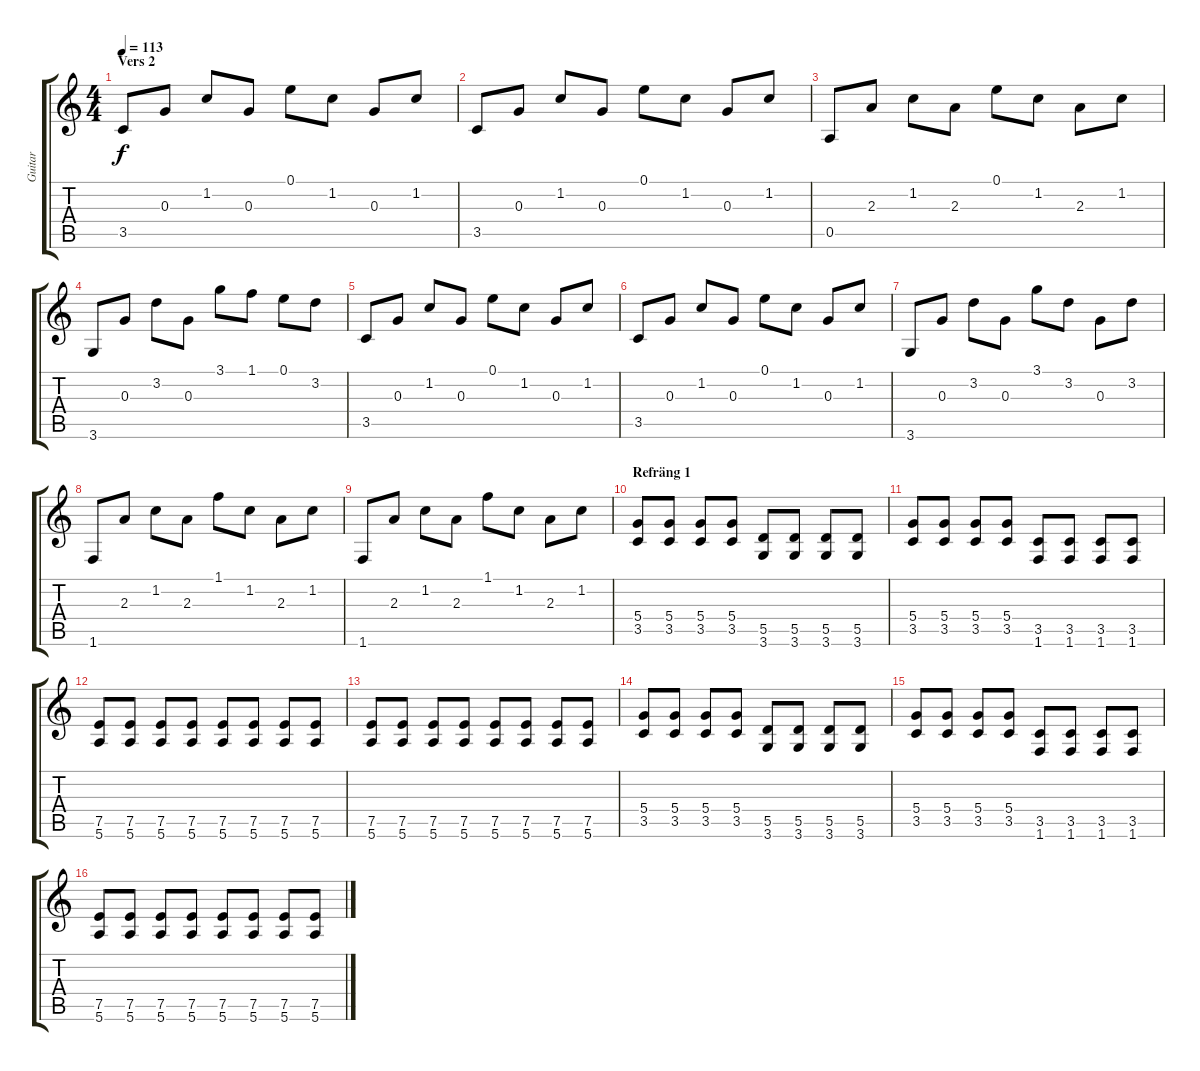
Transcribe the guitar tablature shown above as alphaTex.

\track ("Guitar" "Guitar") {instrument acousticguitarnylon}
\staff {score tabs}
\tuning (E4 B3 G3 D3 A2 E2) {hide}
\ts (4 4)
\section ("" "Vers 2")
\tempo 113
\clef g2
\ks c
3.5.8{dy f} 0.3.8 1.2.8 0.3.8 0.1.8 1.2.8 0.3.8 1.2.8 |
3.5.8 0.3.8 1.2.8 0.3.8 0.1.8 1.2.8 0.3.8 1.2.8 |
0.5.8 2.3.8 1.2.8 2.3.8 0.1.8 1.2.8 2.3.8 1.2.8 |
3.6.8 0.3.8 3.2.8 0.3.8 3.1.8 1.1.8 0.1.8 3.2.8 |
3.5.8 0.3.8 1.2.8 0.3.8 0.1.8 1.2.8 0.3.8 1.2.8 |
3.5.8 0.3.8 1.2.8 0.3.8 0.1.8 1.2.8 0.3.8 1.2.8 |
3.6.8 0.3.8 3.2.8 0.3.8 3.1.8 3.2.8 0.3.8 3.2.8 |
1.6.8 2.3.8 1.2.8 2.3.8 1.1.8 1.2.8 2.3.8 1.2.8 |
1.6.8 2.3.8 1.2.8 2.3.8 1.1.8 1.2.8 2.3.8 1.2.8 |
\section ("" "Refräng 1")
(5.4 3.5).8 (5.4 3.5).8 (5.4 3.5).8 (5.4 3.5).8 (5.5 3.6).8 (5.5 3.6).8 (5.5 3.6).8 (5.5 3.6).8 |
(5.4 3.5).8 (5.4 3.5).8 (5.4 3.5).8 (5.4 3.5).8 (3.5 1.6).8 (3.5 1.6).8 (3.5 1.6).8 (3.5 1.6).8 |
(7.5 5.6).8 (7.5 5.6).8 (7.5 5.6).8 (7.5 5.6).8 (7.5 5.6).8 (7.5 5.6).8 (7.5 5.6).8 (7.5 5.6).8 |
(7.5 5.6).8 (7.5 5.6).8 (7.5 5.6).8 (7.5 5.6).8 (7.5 5.6).8 (7.5 5.6).8 (7.5 5.6).8 (7.5 5.6).8 |
(5.4 3.5).8 (5.4 3.5).8 (5.4 3.5).8 (5.4 3.5).8 (5.5 3.6).8 (5.5 3.6).8 (5.5 3.6).8 (5.5 3.6).8 |
(5.4 3.5).8 (5.4 3.5).8 (5.4 3.5).8 (5.4 3.5).8 (3.5 1.6).8 (3.5 1.6).8 (3.5 1.6).8 (3.5 1.6).8 |
(7.5 5.6).8 (7.5 5.6).8 (7.5 5.6).8 (7.5 5.6).8 (7.5 5.6).8 (7.5 5.6).8 (7.5 5.6).8 (7.5 5.6).8
